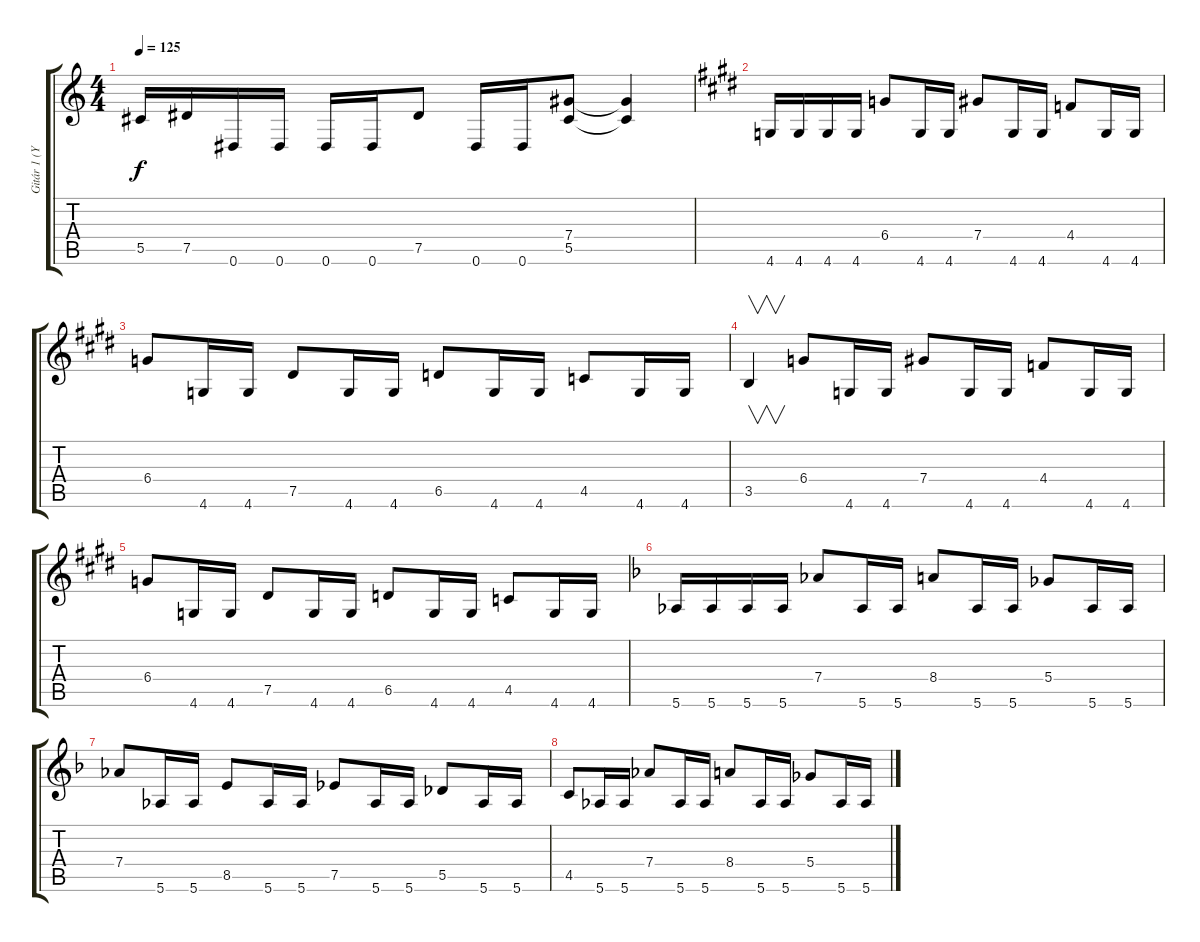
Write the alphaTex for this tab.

\track ("Gitár 1 (Yngwie Mamsteen)" "Gitár 1 (Y") {instrument distortionguitar}
\staff {score tabs}
\tuning (Eb4 Bb3 Gb3 Db3 Ab2 Eb2) {hide}
\ts (4 4)
\tempo 125
\clef g2
\ks c
5.5.16{dy f} 7.5.16 0.6.16 0.6.16 0.6.16 0.6.16 7.5.8 0.6.16 0.6.16 (7.4 5.5).8 (7.4{t} 5.5{t}).4 |
\ks e
4.6.16{volume 14 balance 8} 4.6.16 4.6.16 4.6.16 6.4.8 4.6.16 4.6.16 7.4.8 4.6.16 4.6.16 4.4.8 4.6.16 4.6.16 |
6.4.8 4.6.16 4.6.16 7.5.8 4.6.16 4.6.16 6.5.8 4.6.16 4.6.16 4.5.8 4.6.16 4.6.16 |
3.5.4{v} 6.4.8 4.6.16 4.6.16 7.4.8 4.6.16 4.6.16 4.4.8 4.6.16 4.6.16 |
6.4.8 4.6.16 4.6.16 7.5.8 4.6.16 4.6.16 6.5.8 4.6.16 4.6.16 4.5.8 4.6.16 4.6.16 |
\ks f
5.6.16 5.6.16 5.6.16 5.6.16 7.4.8 5.6.16 5.6.16 8.4.8 5.6.16 5.6.16 5.4.8 5.6.16 5.6.16 |
7.4.8 5.6.16 5.6.16 8.5.8 5.6.16 5.6.16 7.5.8 5.6.16 5.6.16 5.5.8 5.6.16 5.6.16 |
4.5.8 5.6.16 5.6.16 7.4.8 5.6.16 5.6.16 8.4.8 5.6.16 5.6.16 5.4.8 5.6.16 5.6.16
